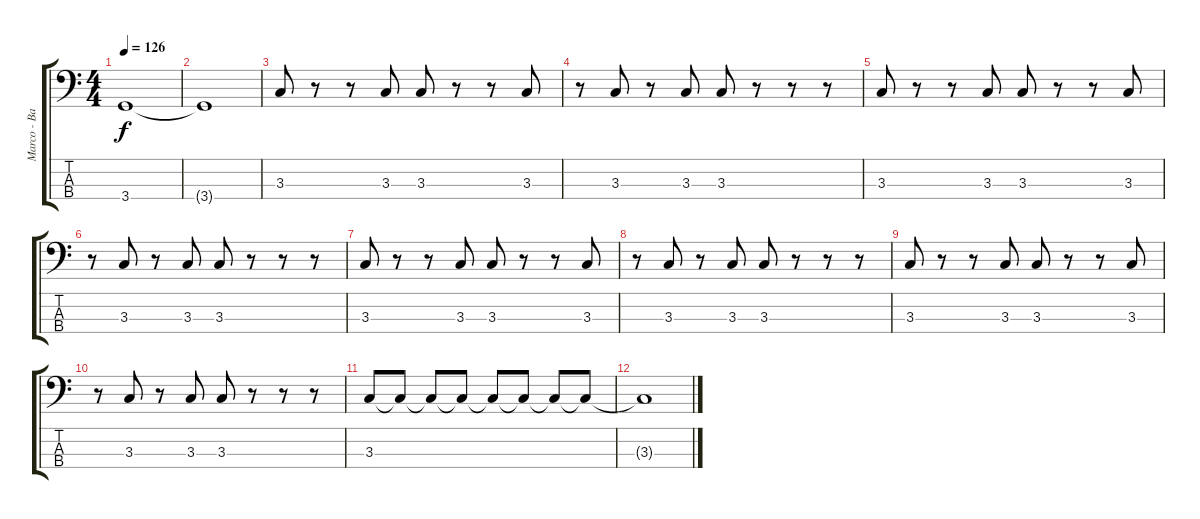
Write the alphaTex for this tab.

\track ("Marco - Basse" "Marco - Ba") {instrument electricbassfinger}
\staff {score tabs}
\tuning (G2 D2 A1 E1) {hide}
\ts (4 4)
\tempo 126
\clef f4
\ks c
3.4.1{dy f} |
3.4{t}.1 |
3.3.8 r.8 r.8 3.3.8 3.3.8 r.8 r.8 3.3.8 |
r.8 3.3.8 r.8 3.3.8 3.3.8 r.8 r.8 r.8 |
3.3.8 r.8 r.8 3.3.8 3.3.8 r.8 r.8 3.3.8 |
r.8 3.3.8 r.8 3.3.8 3.3.8 r.8 r.8 r.8 |
3.3.8 r.8 r.8 3.3.8 3.3.8 r.8 r.8 3.3.8 |
r.8 3.3.8 r.8 3.3.8 3.3.8 r.8 r.8 r.8 |
3.3.8 r.8 r.8 3.3.8 3.3.8 r.8 r.8 3.3.8 |
r.8 3.3.8 r.8 3.3.8 3.3.8 r.8 r.8 r.8 |
3.3.8 3.3{t}.8 3.3{t}.8 3.3{t}.8 3.3{t}.8 3.3{t}.8 3.3{t}.8 3.3{t}.8 |
3.3{t}.1
